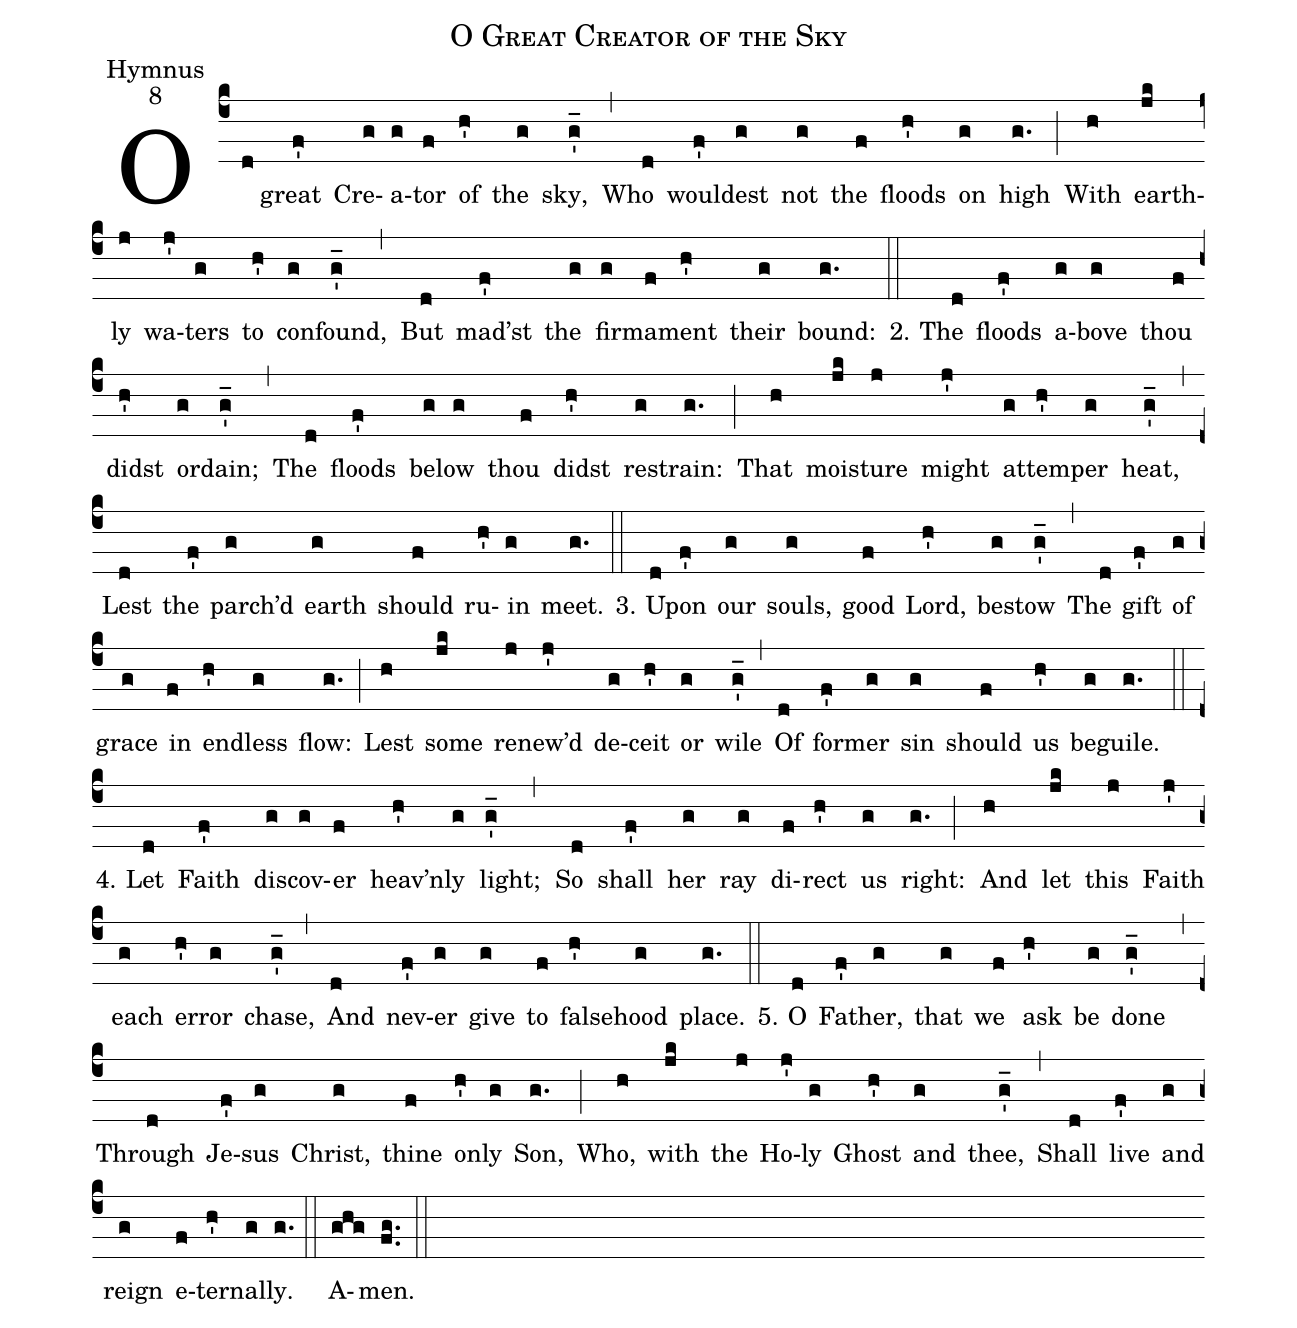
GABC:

name:O Great Creator of the Sky;
office-part: Hymnus;
mode: 8;
%%
(c4)O(d) great(f') Cre(g)a(g)tor(f) of(h') the(g) sky,(g'_) (,)

Who(d) would(f')est(g) not(g) the(f) floods(h') on(g) high(g.) (;)

With(h) earth(jk)ly(j) wa(j')ters(g) to(h') con(g)found,(g'_) (,)

But(d) mad'st(f') the(g) fir(g)ma(f)ment(h') their(g) bound:(g.) (::)

2. The(d) floods(f') a(g)bove(g) thou(f) didst(h') or(g)dain;(g'_) (,)

The(d) floods(f') be(g)low(g) thou(f) didst(h') re(g)strain:(g.) (;)

That(h) mois(jk)ture(j) might(j') at(g)tem(h')per(g) heat,(g'_) (,)

Lest(d) the(f') parch'd(g) earth(g) should(f) ru(h')in(g) meet.(g.) (::)

3. Up(d)on(f') our(g) souls,(g) good(f) Lord,(h') be(g)stow(g'_) (,)

The(d) gift(f') of(g) grace(g) in(f) end(h')less(g) flow:(g.) (;)

Lest(h) some(jk) re(j)new'd(j') de(g)ceit(h') or(g) wile(g'_) (,)

Of(d) for(f')mer(g) sin(g) should(f) us(h') be(g)guile.(g.) (::)

4. Let(d) Faith(f') dis(g)cov(g)er(f) heav'n(h')ly(g) light;(g'_) (,)

So(d) shall(f') her(g) ray(g) di(f)rect(h') us(g) right:(g.) (;)

And(h) let(jk) this(j) Faith(j') each(g) er(h')ror(g) chase,(g'_) (,)

And(d) nev(f')er(g) give(g) to(f) false(h')hood(g) place.(g.) (::)

5. O(d) Fa(f')ther,(g) that(g) we(f) ask(h') be(g) done(g'_) (,)

Through(d) Je(f')sus(g) Christ,(g) thine(f) on(h')ly(g) Son,(g.) (;)

Who,(h) with(jk) the(j) Ho(j')ly(g) Ghost(h') and(g) thee,(g'_) (,)

Shall(d) live(f') and(g) reign(g) e(f)ter(h')nal(g)ly.(g.) (::)

A(ghg)men.(fg..) (::)
